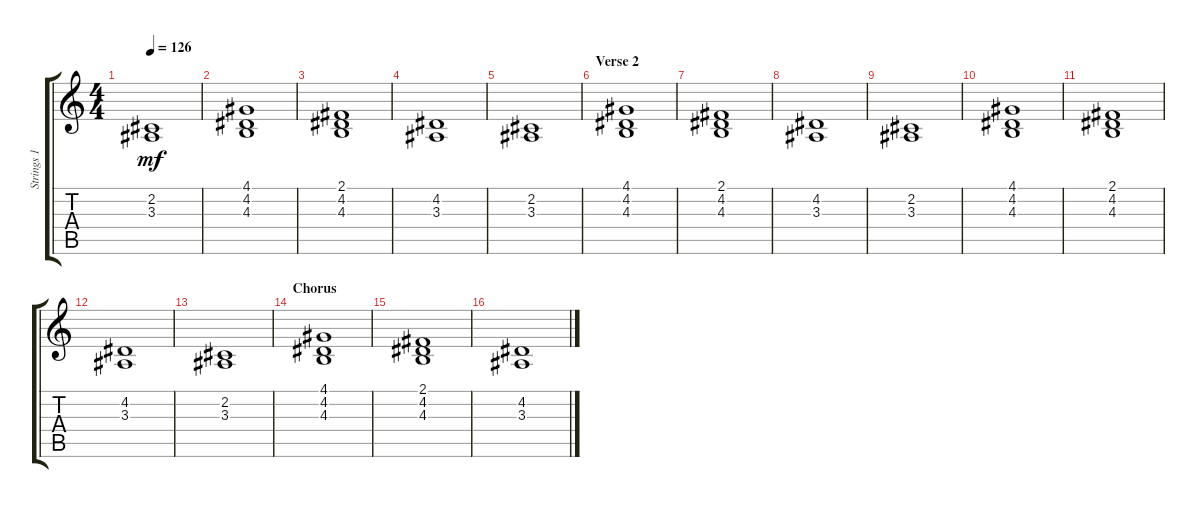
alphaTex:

\track ("Strings 1" "Strings 1") {instrument synthstrings2}
\staff {score tabs}
\tuning (E4 B3 G3 D3 A2 E2) {hide}
\ts (4 4)
\tempo 126
\clef g2
\ks c
(2.2 3.3).1{dy mf} |
(4.1 4.2 4.3).1 |
(2.1 4.2 4.3).1 |
(4.2 3.3).1 |
(2.2 3.3).1 |
\section ("" "Verse 2")
(4.1 4.2 4.3).1 |
(2.1 4.2 4.3).1 |
(4.2 3.3).1 |
(2.2 3.3).1 |
(4.1 4.2 4.3).1 |
(2.1 4.2 4.3).1 |
(4.2 3.3).1 |
(2.2 3.3).1 |
\section ("" "Chorus")
(4.1 4.2 4.3).1 |
(2.1 4.2 4.3).1 |
(4.2 3.3).1
